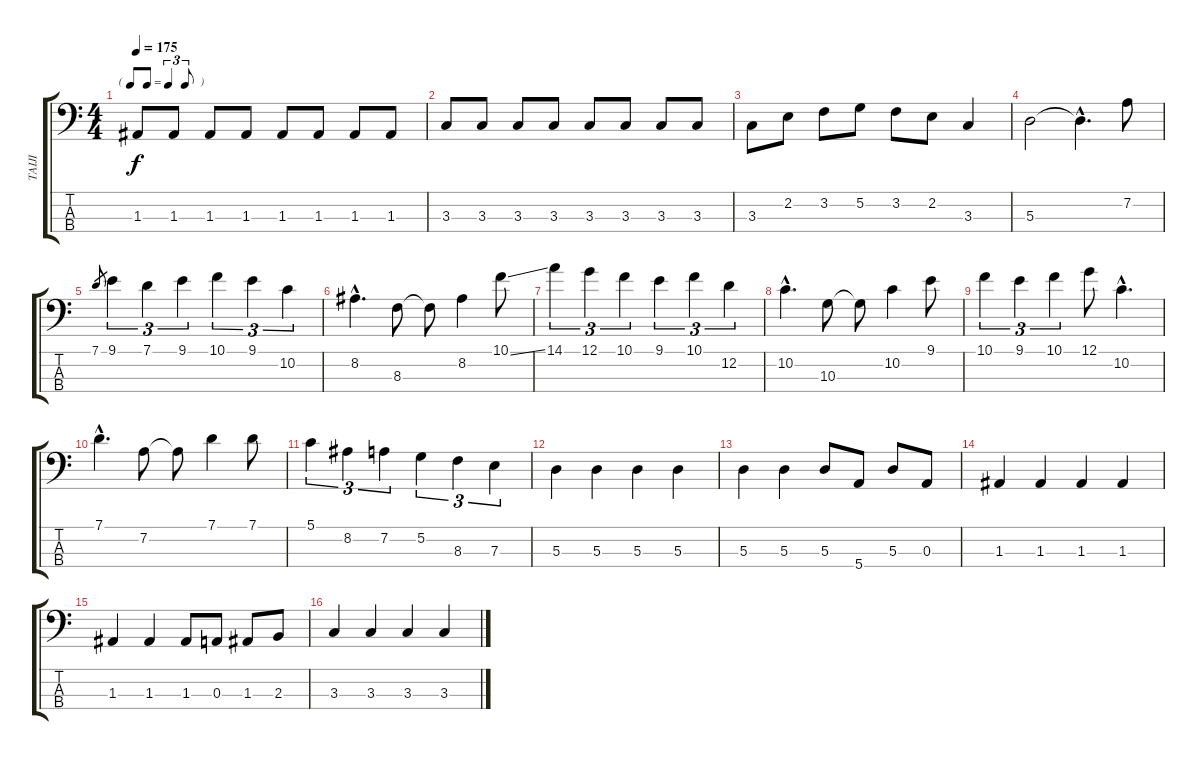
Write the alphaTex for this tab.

\track ("TAIJI" "TAIJI") {instrument electricbasspick}
\staff {score tabs}
\tuning (G2 D2 A1 E1) {hide}
\ts (4 4)
\tf triplet8th
\tempo 175
\clef f4
\ks c
1.3.8{dy f} 1.3.8 1.3.8 1.3.8 1.3.8 1.3.8 1.3.8 1.3.8 |
3.3.8 3.3.8 3.3.8 3.3.8 3.3.8 3.3.8 3.3.8 3.3.8 |
3.3.8 2.2.8 3.2.8 5.2.8 3.2.8 2.2.8 3.3.4 |
5.3.2 5.3{hac t}.4{d} 7.2.8 |
7.1.8{gr} 9.1.4{tu (3 2)} 7.1.4{tu (3 2)} 9.1.4{tu (3 2)} 10.1.4{tu (3 2)} 9.1.4{tu (3 2)} 10.2.4{tu (3 2)} |
8.2{hac}.4{d} 8.3.8 8.3{t}.8 8.2.4 10.1{ss}.8 |
14.1.4{tu (3 2)} 12.1.4{tu (3 2)} 10.1.4{tu (3 2)} 9.1.4{tu (3 2)} 10.1.4{tu (3 2)} 12.2.4{tu (3 2)} |
10.2{hac}.4{d} 10.3.8 10.3{t}.8 10.2.4 9.1.8 |
10.1.4{tu (3 2)} 9.1.4{tu (3 2)} 10.1.4{tu (3 2)} 12.1.8 10.2{hac}.4{d} |
7.1{hac}.4{d} 7.2.8 7.2{t}.8 7.1.4 7.1.8 |
5.1.4{tu (3 2)} 8.2.4{tu (3 2)} 7.2.4{tu (3 2)} 5.2.4{tu (3 2)} 8.3.4{tu (3 2)} 7.3.4{tu (3 2)} |
5.3.4 5.3.4 5.3.4 5.3.4 |
5.3.4 5.3.4 5.3.8 5.4.8 5.3.8 0.3.8 |
1.3.4 1.3.4 1.3.4 1.3.4 |
1.3.4 1.3.4 1.3.8 0.3.8 1.3.8 2.3.8 |
3.3.4 3.3.4 3.3.4 3.3.4
